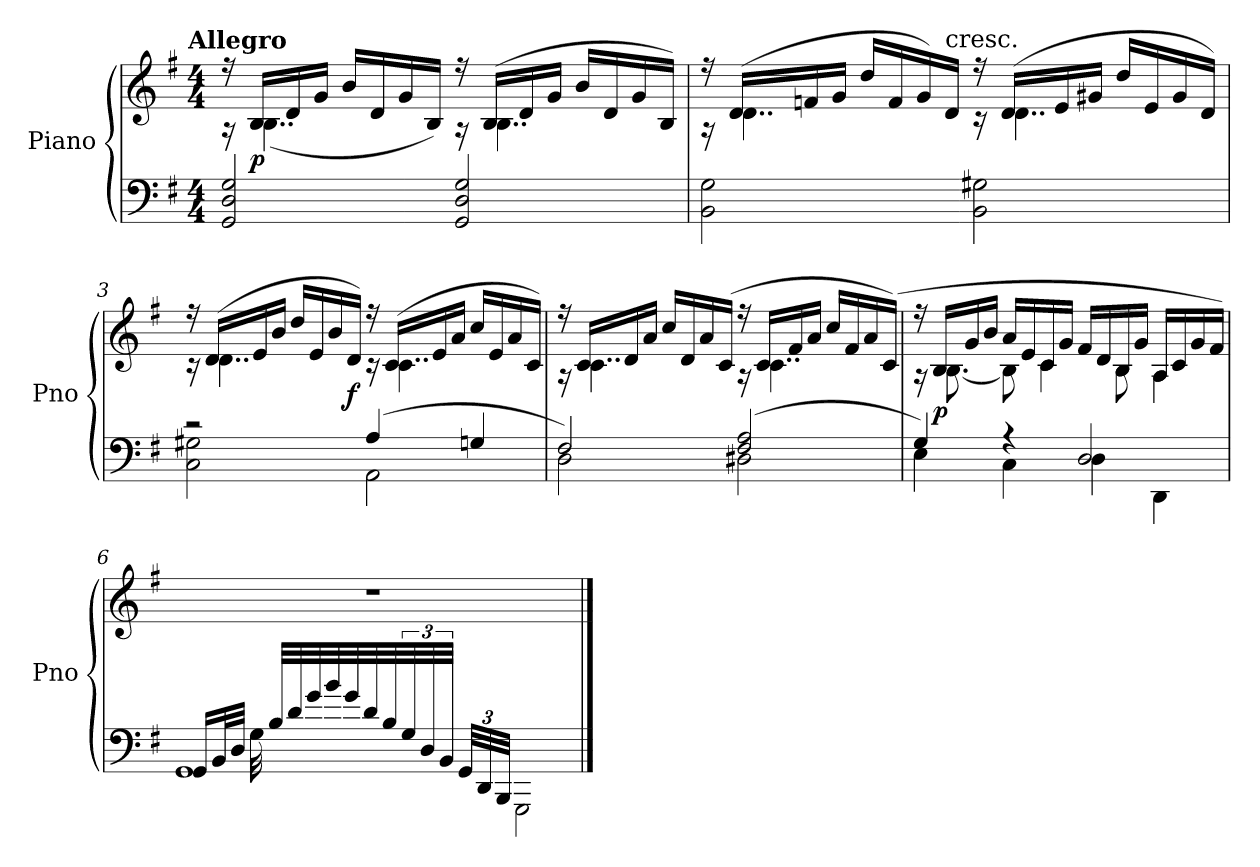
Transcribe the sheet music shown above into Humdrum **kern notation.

**kern	**kern	**dynam
*part1	*part1	*part1
*staff2	*staff1	*staff1/2
*I"Piano	*	*
*I'Pno	*	*
*clefF4	*clefG2	*
*k[f#]	*k[f#]	*
*G:	*G:	*
!!LO:TX:omd:t=Allegro
*M4/4	*M4/4	*
*MM120	*MM120	*
=1	=1	=1
*	*^	*
2GG/ 2D/ 2G/	16r	16r	.
.	16B/LL	(4..B\	p
.	16d/	.	.
.	16g/JJ	.	.
.	16b/LL	.	.
.	16d/	.	.
.	16g/	.	.
.	16B/JJ)	.	.
2GG/ 2D/ 2G/	16r	16r	.
.	(16B/LL	4..B\	.
.	16d/	.	.
.	16g/JJ	.	.
.	16b/LL	.	.
.	16d/	.	.
.	16g/	.	.
.	16B/JJ)	.	.
=2	=2	=2	=2
2BB\ 2G\	16r	16r	.
.	(16d/LL	4..d\	.
.	16fn/	.	.
.	16g/JJ	.	.
.	16dd/LL	.	.
.	16f/	.	.
.	16g/)	.	.
!	!LO:TX:t=cresc.	!	!
.	16d/JJ	.	.
2BB\ 2G#X\	16r	16r	.
.	(16d/LL	4..d\	.
.	16e/	.	.
.	16g#X/JJ	.	.
.	16dd/LL	.	.
.	16e/	.	.
.	16g#/	.	.
.	16d/JJ)	.	.
=3	=3	=3	=3
*^	*	*	*
2r	2C\ 2G#X\	16r	16r	.
.	.	(16d/LL	4..d\	.
.	.	16e/	.	.
.	.	16b/JJ	.	.
.	.	16dd/LL	.	.
.	.	16e/	.	.
.	.	16b/	.	.
.	.	16d/JJ)	.	f
(4A/	2AA\	16r	16r	.
.	.	(16c/LL	4..c\	.
.	.	16e/	.	.
.	.	16a/JJ	.	.
4Gn/	.	16cc/LL	.	.
.	.	16e/	.	.
.	.	16a/	.	.
.	.	16c/JJ)	.	.
=4	=4	=4	=4	=4
2F#/)	2D\	16r	16r	.
.	.	16c/LL	4..c\	.
.	.	16d/	.	.
.	.	16a/JJ	.	.
.	.	16cc/LL	.	.
.	.	16d/	.	.
.	.	16a/	.	.
.	.	(16c/JJ	.	.
(2F#/ 2A/	2D#X\	16r	16r	.
.	.	16c/LL	4..c\	.
.	.	16f#/	.	.
.	.	16a/JJ	.	.
.	.	16cc/LL	.	.
.	.	16f#/	.	.
.	.	16a/	.	.
.	.	(16c/JJ)	.	.
=5	=5	=5	=5	=5
*	*	*MM112	*	*
4G/)	4E\	16r	16r	.
.	.	16B/LL	[8.B\	p
.	.	16g/	.	.
.	.	16b/JJ	.	.
4r	4C\	16a/LL	8B\]	.
.	.	16e/	.	.
.	.	16c/	4c\	.
.	.	16g/JJ	.	.
*	*	*MM100	*	*
2D/	4D\	16f#/LL	.	.
.	.	16d/	.	.
.	.	16B/	8B\	.
.	.	16g/JJ	.	.
.	4DD\	16A/LL	4A\	.
.	.	16c/	.	.
.	.	16g/	.	.
.	.	16f#/JJ)	.	.
*	*	*v	*v	*
=6	=6	=6	=6
*	*	*MM92	*
16GG/LL	1GG	1r	.
32BB/L	.	.	.
32D/JJJ	.	.	.
32G\	.	.	.
32B/LLL	.	.	.
32d/	.	.	.
32g/	.	.	.
32b/	.	.	.
32g/	.	.	.
32d/	.	.	.
32B/	.	.	.
48G/	.	.	.
48D/	.	.	.
48BB/JJJ	.	.	.
48GG/LLL	.	.	.
48DD/	.	.	.
48BBB/JJJ	.	.	.
2GGG\	.	.	.
*v	*v	*	*
==	==	==
*-	*-	*-
